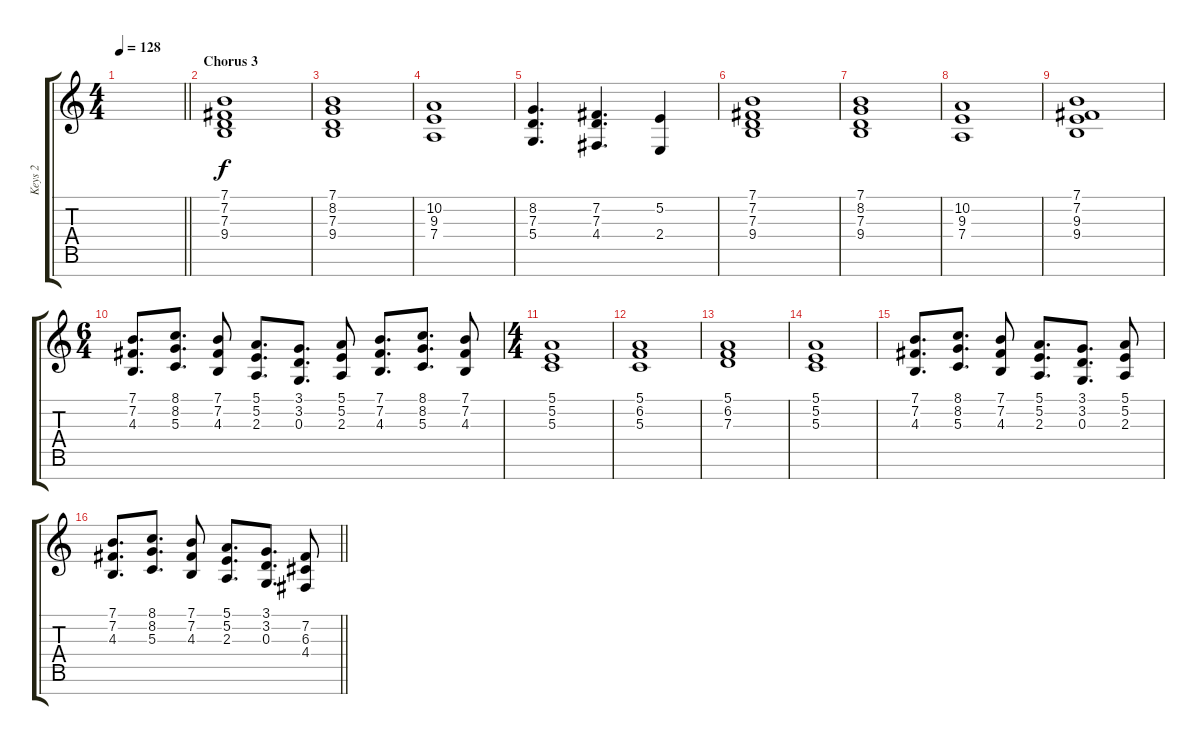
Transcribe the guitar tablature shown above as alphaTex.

\track ("Keys 2" "Keys 2") {instrument lead1square}
\staff {score tabs}
\tuning (E4 B3 G3 D3 A2 E2 B1) {hide}
\ts (4 4)
\tempo 128
\clef g2
\barLineRight lightlight
\ks c
|
\section ("" "Chorus 3")
(7.1 7.2 7.3 9.4).1{volume 9 instrument choiraahs} |
(7.1 8.2 7.3 9.4).1 |
(10.2 9.3 7.4).1 |
(8.2 7.3 5.4).4{d} (7.2 7.3 4.4).4{d} (5.2 2.4).4 |
(7.1 7.2 7.3 9.4).1 |
(7.1 8.2 7.3 9.4).1 |
(10.2 9.3 7.4).1 |
(7.1 7.2 9.3 9.4).1 |
\ts (6 4)
(7.1 7.2 4.3).8{d} (8.1 8.2 5.3).8{d} (7.1 7.2 4.3).8 (5.1 5.2 2.3).8{d} (3.1 3.2 0.3).8{d} (5.1 5.2 2.3).8 (7.1 7.2 4.3).8{d} (8.1 8.2 5.3).8{d} (7.1 7.2 4.3).8 |
\ts (4 4)
(5.1 5.2 5.3).1 |
(5.1 6.2 5.3).1 |
(5.1 6.2 7.3).1 |
(5.1 5.2 5.3).1 |
(7.1 7.2 4.3).8{d} (8.1 8.2 5.3).8{d} (7.1 7.2 4.3).8 (5.1 5.2 2.3).8{d} (3.1 3.2 0.3).8{d} (5.1 5.2 2.3).8 |
\barLineRight lightlight
(7.1 7.2 4.3).8{d} (8.1 8.2 5.3).8{d} (7.1 7.2 4.3).8 (5.1 5.2 2.3).8{d} (3.1 3.2 0.3).8{d} (7.2 6.3 4.4).8
